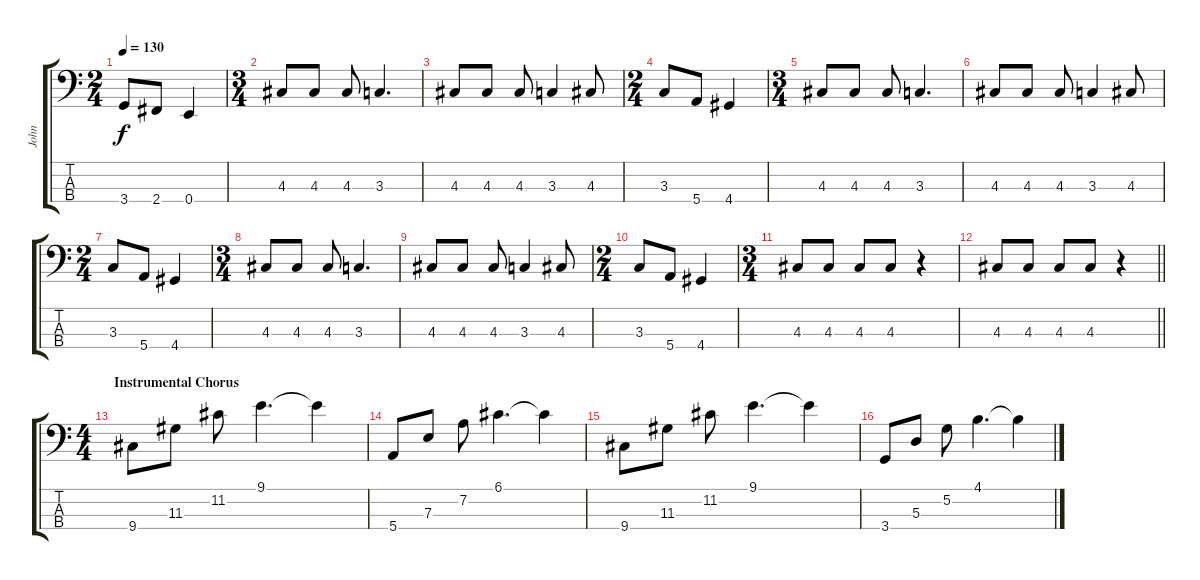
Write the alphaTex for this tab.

\track ("John" "John") {instrument electricbassfinger}
\staff {score tabs}
\tuning (G2 D2 A1 E1) {hide}
\ts (2 4)
\tempo 130
\clef f4
\ks c
3.4.8{dy f} 2.4.8 0.4.4 |
\ts (3 4)
4.3.8 4.3.8 4.3.8 3.3.4{d} |
4.3.8 4.3.8 4.3.8 3.3.4 4.3.8 |
\ts (2 4)
3.3.8 5.4.8 4.4.4 |
\ts (3 4)
4.3.8 4.3.8 4.3.8 3.3.4{d} |
4.3.8 4.3.8 4.3.8 3.3.4 4.3.8 |
\ts (2 4)
3.3.8 5.4.8 4.4.4 |
\ts (3 4)
4.3.8 4.3.8 4.3.8 3.3.4{d} |
4.3.8 4.3.8 4.3.8 3.3.4 4.3.8 |
\ts (2 4)
3.3.8 5.4.8 4.4.4 |
\ts (3 4)
4.3.8 4.3.8 4.3.8 4.3.8 r.4 |
\barLineRight lightlight
4.3.8 4.3.8 4.3.8 4.3.8 r.4 |
\ts (4 4)
\section ("" "Instrumental Chorus")
9.4.8 11.3.8 11.2.8 9.1.4{d} 9.1{t}.4 |
5.4.8 7.3.8 7.2.8 6.1.4{d} 6.1{t}.4 |
9.4.8 11.3.8 11.2.8 9.1.4{d} 9.1{t}.4 |
3.4.8 5.3.8 5.2.8 4.1.4{d} 4.1{t}.4
